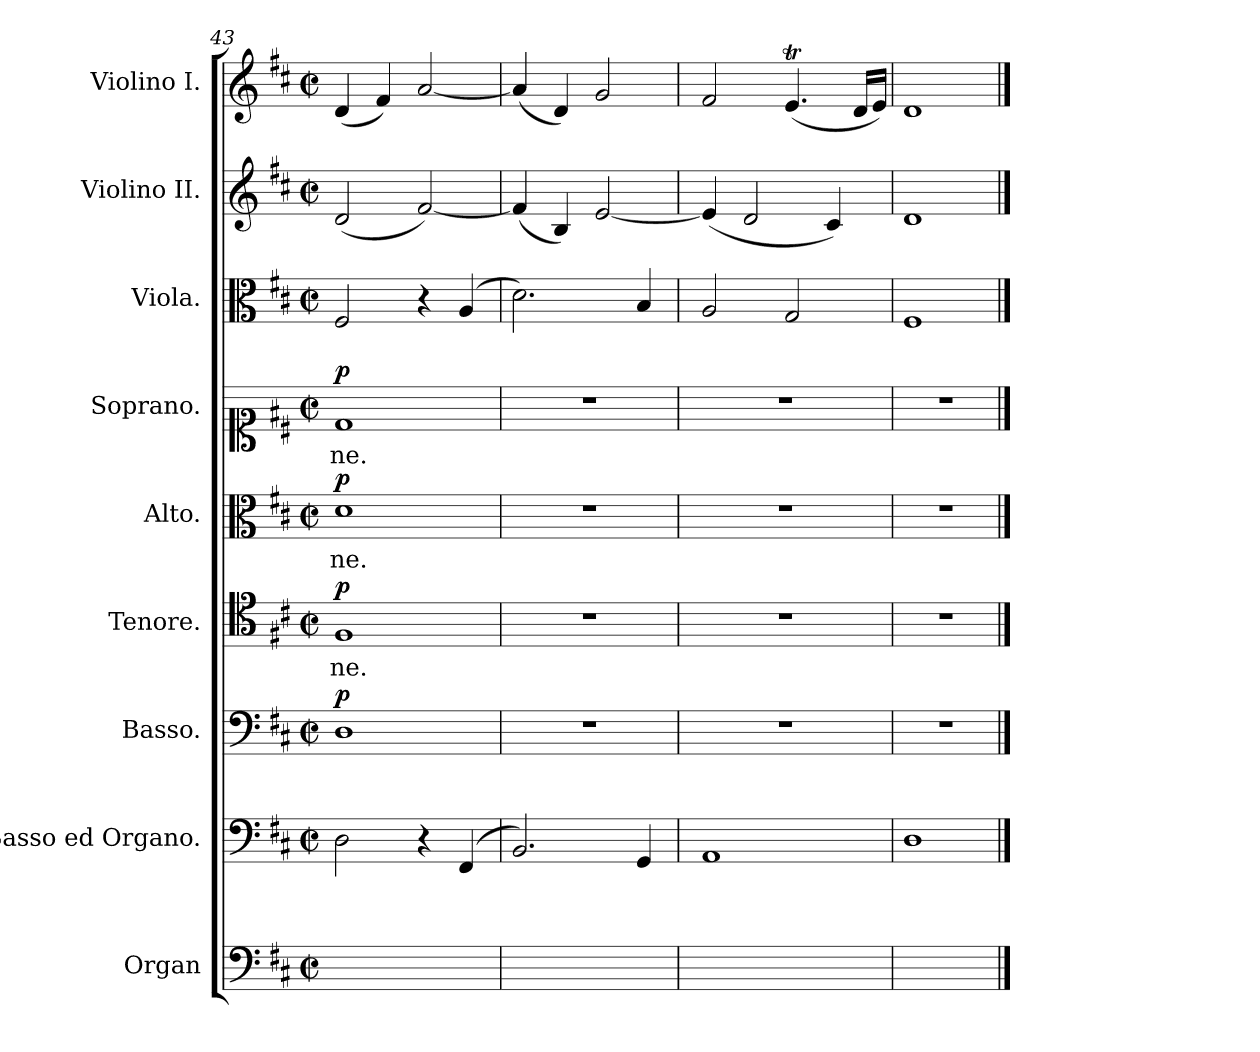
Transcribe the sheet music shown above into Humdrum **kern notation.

**kern	**kern	**text	**kern	**dynam	**kern	**text	**dynam	**kern	**text	**dynam	**kern	**text	**dynam	**kern	**kern	**kern
*part9	*part8	*part8	*part7	*part7	*part6	*part6	*part6	*part5	*part5	*part5	*part4	*part4	*part4	*part3	*part2	*part1
*staff9	*staff8	*staff8	*staff7	*staff7	*staff6	*staff6	*staff6	*staff5	*staff5	*staff5	*staff4	*staff4	*staff4	*staff3	*staff2	*staff1
*I"Organ	*I"Basso ed Organo.	*	*I"Basso.	*	*I"Tenore.	*	*	*I"Alto.	*	*	*I"Soprano.	*	*	*I"Viola.	*I"Violino II.	*I"Violino I.
*clefF4	*clefF4	*	*clefF4	*	*clefC4	*	*	*clefC3	*	*	*clefC1	*	*	*clefC3	*clefG2	*clefG2
*k[f#c#]	*k[f#c#]	*	*k[f#c#]	*	*k[f#c#]	*	*	*k[f#c#]	*	*	*k[f#c#]	*	*	*k[f#c#]	*k[f#c#]	*k[f#c#]
*M2/2	*M2/2	*	*M2/2	*	*M2/2	*	*	*M2/2	*	*	*M2/2	*	*	*M2/2	*M2/2	*M2/2
*met(c|)	*met(c|)	*	*met(c|)	*	*met(c|)	*	*	*met(c|)	*	*	*met(c|)	*	*	*met(c|)	*met(c|)	*met(c|)
=43	=43	=43	=43	=43	=43	=43	=43	=43	=43	=43	=43	=43	=43	=43	=43	=43
*^	*^	*	*	*	*	*	*	*	*	*	*	*	*	*	*	*
!	!	!	!	!LO:LY:b	!	!LO:DY:a	!	!LO:LY:b	!LO:DY:a	!	!LO:LY:b	!LO:DY:a	!	!LO:LY:b	!LO:DY:a	!	!	!
2F#\yy 2A\yy 2d\yy	2D\yy	2D\	2DD/yy	.	1D	p	1F#	-ne.	p	1d	-ne.	p	1d	-ne.	p	2F#/	(<2d/	(<4d/
.	.	.	.	.	.	.	.	.	.	.	.	.	.	.	.	.	.	4f#/)
4rGGyy	4ryy	4r	4ryy	.	.	.	.	.	.	.	.	.	.	.	.	4r	[2f#/)	[2a/
4F#\yy 4A\yy 4d\yy 4f#\yy	4FF#/yy	(<4FF#/	4FFF#/yy	.	.	.	.	.	.	.	.	.	.	.	.	(<4A/	.	.
=44	=44	=44	=44	=44	=44	=44	=44	=44	=44	=44	=44	=44	=44	=44	=44	=44	=44	=44
2B\yy 2d\yy 2f#\yy 2a\yy	2.BB/yy	2.BB/)	2.BBB/yy	.	1r	.	1r	.	.	1r	.	.	1r	.	.	2.d\)	(<4f#/]	(<4a/]
.	.	.	.	.	.	.	.	.	.	.	.	.	.	.	.	.	4B/)	4d/)
2B\yy 2d\yy [2e\yy 2g\yy	.	.	.	.	.	.	.	.	.	.	.	.	.	.	.	.	[2e/	2g/
.	4GG/yy	4GG/	4GGG/yy	.	.	.	.	.	.	.	.	.	.	.	.	4B/	.	.
=45	=45	=45	=45	=45	=45	=45	=45	=45	=45	=45	=45	=45	=45	=45	=45	=45	=45	=45
!	!	!LO:TX:b:t=__	!	!	!	!	!	!	!	!	!	!	!	!	!	!	!	!
!	!	!LO:TX:b:t=__	!	!	!	!	!	!	!	!	!	!	!	!	!	!	!	!
!	!	!LO:TX:b:t=__	!	!	!	!	!	!	!	!	!	!	!	!	!	!	!	!
*	*	*v	*v	*	*	*	*	*	*	*	*	*	*	*	*	*	*	*
[4A\yy 4e\yy] [4f#\yy	1AAyy	1AAAyy 1AA	.	1r	.	1r	.	.	1r	.	.	1r	.	.	2A/	(<4e/]	2f#/
4A\yy_ [4d\yy 4f#\yy]	.	.	.	.	.	.	.	.	.	.	.	.	.	.	.	2d/	.
[4G\yy 4A\yy_ 4d\yy] [4e\yy	.	.	.	.	.	.	.	.	.	.	.	.	.	.	2G/	.	(<4.eT/
4G\yy] 4A\yy] 4c#\yy 4e\yy]	.	.	.	.	.	.	.	.	.	.	.	.	.	.	.	4c#/)	.
.	.	.	.	.	.	.	.	.	.	.	.	.	.	.	.	.	16d/LL
.	.	.	.	.	.	.	.	.	.	.	.	.	.	.	.	.	16e/JJ)
*v	*v	*	*	*	*	*	*	*	*	*	*	*	*	*	*	*	*
=46	=46	=46	=46	=46	=46	=46	=46	=46	=46	=46	=46	=46	=46	=46	=46	=46
1Dyy 1F#yy 1Ayy 1dyy	1DDyy 1D	.	1r	.	1r	.	.	1r	.	.	1r	.	.	1F#	1d	1d
==	==	==	==	==	==	==	==	==	==	==	==	==	==	==	==	==
*-	*-	*-	*-	*-	*-	*-	*-	*-	*-	*-	*-	*-	*-	*-	*-	*-
